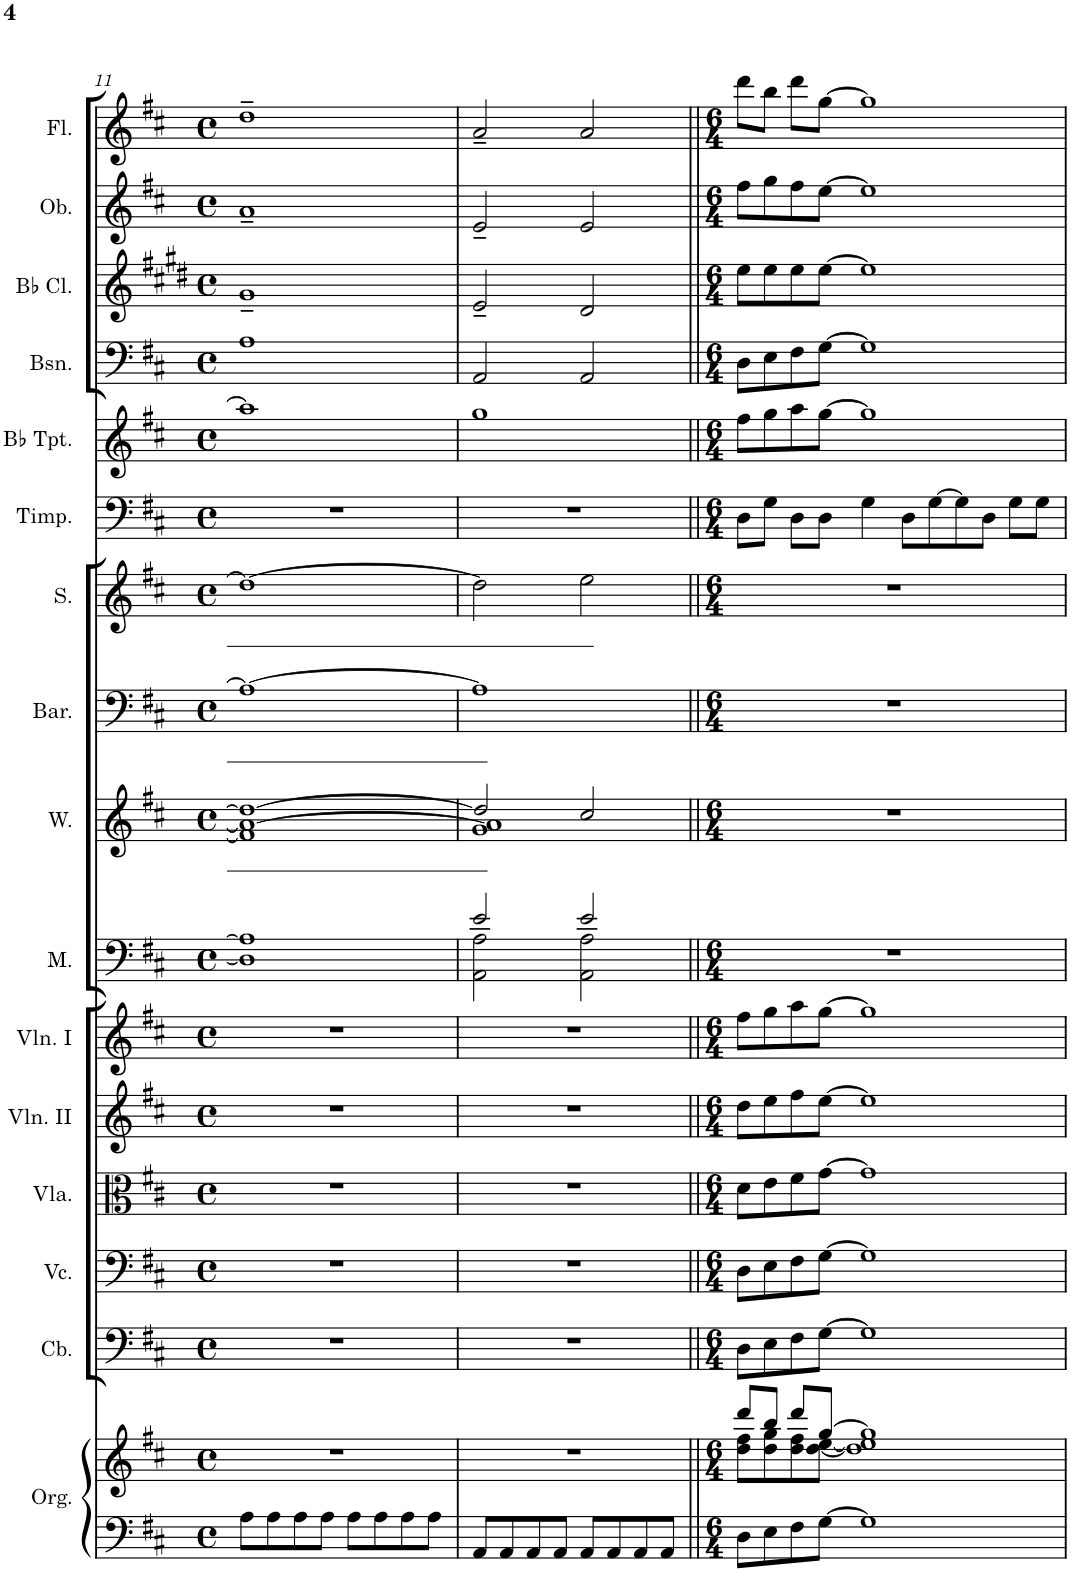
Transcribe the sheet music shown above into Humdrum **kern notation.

**kern	**kern	**kern	**kern	**kern	**kern	**kern	**kern	**kern	**kern	**kern	**kern	**kern	**kern	**kern	**kern	**kern
*part16	*part16	*part15	*part14	*part13	*part12	*part11	*part10	*part9	*part8	*part7	*part6	*part5	*part4	*part3	*part2	*part1
*staff17	*staff16	*staff15	*staff14	*staff13	*staff12	*staff11	*staff10	*staff9	*staff8	*staff7	*staff6	*staff5	*staff4	*staff3	*staff2	*staff1
*I"Organ	*	*I"Contrabasses	*I"Violoncellos	*I"Violas	*I"Violins II	*I"Violins I	*I"Men	*I"Women	*I"Baritone	*I"Soprano	*I"Timpani	*I"Trumpets in Bb	*I"Bassoons	*I"Clarinets in Bb	*I"Oboes	*I"Flutes
*I'Org.	*	*I'Cb.	*I'Vc.	*I'Vla.	*I'Vln. II	*I'Vln. I	*I'M.	*I'W.	*I'Bar.	*I'S.	*I'Timp.	*	*I'Bsn.	*	*I'Ob.	*I'Fl.
!!LO:PB:g=z
*clefF4	*clefG2	*clefF4	*clefF4	*clefC3	*clefG2	*clefG2	*clefF4	*clefG2	*clefF4	*clefG2	*clefF4	*clefG2	*clefF4	*clefG2	*clefG2	*clefG2
*	*	*Trd7c12	*	*	*	*	*	*	*	*	*	*Trd1c2	*	*Trd1c2	*	*
*k[f#c#]	*k[f#c#]	*k[f#c#]	*k[f#c#]	*k[f#c#]	*k[f#c#]	*k[f#c#]	*k[f#c#]	*k[f#c#]	*k[f#c#]	*k[f#c#]	*k[f#c#]	*k[f#c#]	*k[f#c#]	*k[f#c#g#d#]	*k[f#c#]	*k[f#c#]
*M4/4	*M4/4	*M4/4	*M4/4	*M4/4	*M4/4	*M4/4	*M4/4	*M4/4	*M4/4	*M4/4	*M4/4	*M4/4	*M4/4	*M4/4	*M4/4	*M4/4
*met(c)	*met(c)	*met(c)	*met(c)	*met(c)	*met(c)	*met(c)	*met(c)	*met(c)	*met(c)	*met(c)	*met(c)	*met(c)	*met(c)	*met(c)	*met(c)	*met(c)
=11	=11	=11	=11	=11	=11	=11	=11	=11	=11	=11	=11	=11	=11	=11	=11	=11
8A\L	1r	1r	1r	1r	1r	1r	1D] 1A]	1f#] 1a_ 1dd_	1A_	1dd_	1r	1aa]	1A	1g#~	1a~	1dd~
8A\	.	.	.	.	.	.	.	.	.	.	.	.	.	.	.	.
8A\	.	.	.	.	.	.	.	.	.	.	.	.	.	.	.	.
8A\J	.	.	.	.	.	.	.	.	.	.	.	.	.	.	.	.
8A\L	.	.	.	.	.	.	.	.	.	.	.	.	.	.	.	.
8A\	.	.	.	.	.	.	.	.	.	.	.	.	.	.	.	.
8A\	.	.	.	.	.	.	.	.	.	.	.	.	.	.	.	.
8A\J	.	.	.	.	.	.	.	.	.	.	.	.	.	.	.	.
=12	=12	=12	=12	=12	=12	=12	=12	=12	=12	=12	=12	=12	=12	=12	=12	=12
*	*	*	*	*	*	*	*^	*^	*	*	*	*	*	*	*	*
8AA/L	1r	1r	1r	1r	1r	1r	2e/	2AA\ 2A\	1g 1a]	2dd/]	1A]	2dd\]	1r	1gg	2AA/	2e~/	2e~/	2a~/
8AA/	.	.	.	.	.	.	.	.	.	.	.	.	.	.	.	.	.	.
8AA/	.	.	.	.	.	.	.	.	.	.	.	.	.	.	.	.	.	.
8AA/J	.	.	.	.	.	.	.	.	.	.	.	.	.	.	.	.	.	.
8AA/L	.	.	.	.	.	.	2e/	2AA\ 2A\	.	2cc#/	.	2ee\	.	.	2AA/	2d#/	2e/	2a/
8AA/	.	.	.	.	.	.	.	.	.	.	.	.	.	.	.	.	.	.
8AA/	.	.	.	.	.	.	.	.	.	.	.	.	.	.	.	.	.	.
8AA/J	.	.	.	.	.	.	.	.	.	.	.	.	.	.	.	.	.	.
*	*	*	*	*	*	*	*v	*v	*	*	*	*	*	*	*	*	*	*
*	*	*	*	*	*	*	*	*v	*v	*	*	*	*	*	*	*	*
=13||	=13||	=13||	=13||	=13||	=13||	=13||	=13||	=13||	=13||	=13||	=13||	=13||	=13||	=13||	=13||	=13||
*M6/4	*M6/4	*M6/4	*M6/4	*M6/4	*M6/4	*M6/4	*M6/4	*M6/4	*M6/4	*M6/4	*M6/4	*M6/4	*M6/4	*M6/4	*M6/4	*M6/4
*	*^	*	*	*	*	*	*	*	*	*	*	*	*	*	*	*
8D\L	8ddd/L	8dd\ 8ff#\L	8D\L	8D\L	8d\L	8dd\L	8ff#\L	1.r	1.r	1.r	1.r	8D\L	8ff#\L	8D\L	8ee\L	8ff#\L	8ddd\L
8E\	8bb/J	8dd\ 8gg\	8E\	8E\	8e\	8ee\	8gg\	.	.	.	.	8G\J	8gg\	8E\	8ee\	8gg\	8bb\J
8F#\	8ddd/L	8dd\ 8ff#\	8F#\	8F#\	8f#\	8ff#\	8aa\	.	.	.	.	8D\L	8aa\	8F#\	8ee\	8ff#\	8ddd\L
[8G\J	[8gg/J	[8dd\ [8ee\J	[8G\J	[8G\J	[8g\J	[8ee\J	[8gg\J	.	.	.	.	8D\J	[8gg\J	[8G\J	[8ee\J	[8ee\J	[8gg\J
1G]	1gg]	1dd] 1ee]	1G]	1G]	1g]	1ee]	1gg]	.	.	.	.	4G\	1gg]	1G]	1ee]	1ee]	1gg]
.	.	.	.	.	.	.	.	.	.	.	.	8D\L	.	.	.	.	.
.	.	.	.	.	.	.	.	.	.	.	.	[8G\	.	.	.	.	.
.	.	.	.	.	.	.	.	.	.	.	.	8G\]	.	.	.	.	.
.	.	.	.	.	.	.	.	.	.	.	.	8D\J	.	.	.	.	.
.	.	.	.	.	.	.	.	.	.	.	.	8G\L	.	.	.	.	.
.	.	.	.	.	.	.	.	.	.	.	.	8G\J	.	.	.	.	.
*	*v	*v	*	*	*	*	*	*	*	*	*	*	*	*	*	*	*
=	=	=	=	=	=	=	=	=	=	=	=	=	=	=	=	=
*-	*-	*-	*-	*-	*-	*-	*-	*-	*-	*-	*-	*-	*-	*-	*-	*-
